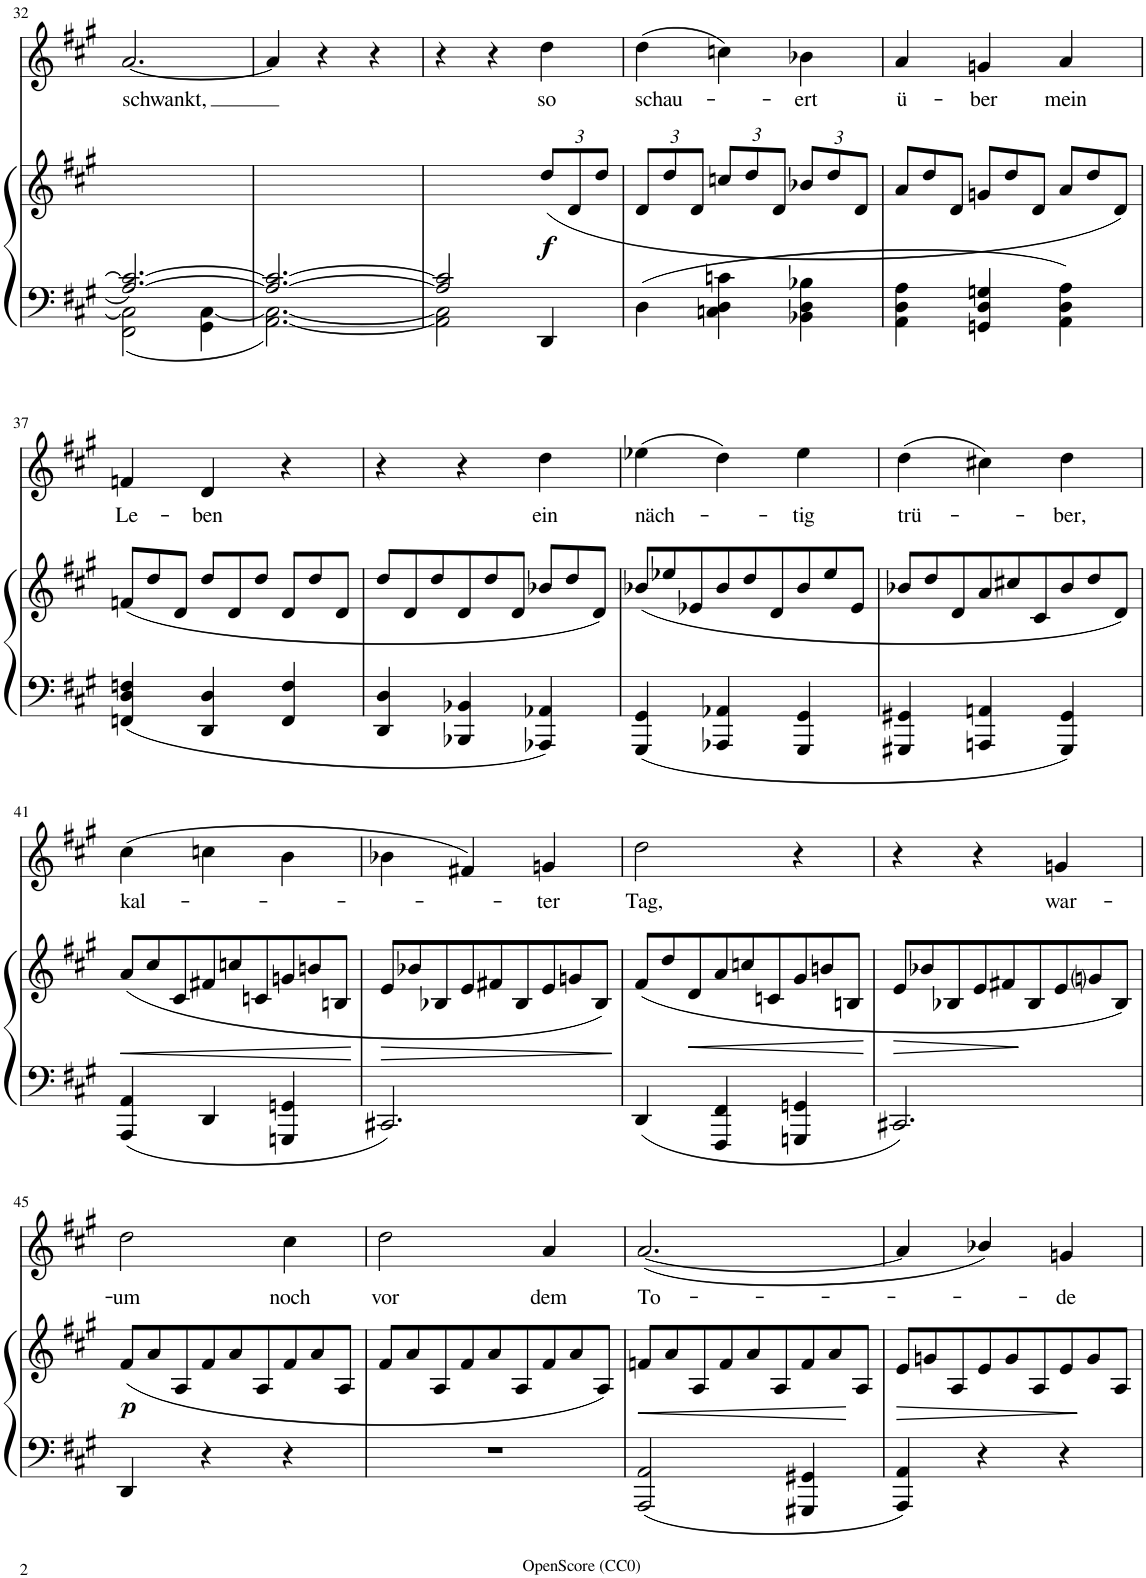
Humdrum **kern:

**kern	**kern	**dynam	**kern	**text
*part2	*part2	*part2	*part1	*part1
*staff3	*staff2	*staff2/3	*staff1	*staff1
*I"Pianoforte	*	*	*I"Singstimme Voice	*
*I'Pno	*	*	*	*
!!LO:PB:g=z
*clefF4	*clefG2	*	*clefG2	*
*k[f#c#g#]	*k[f#c#g#]	*	*k[f#c#g#]	*
*M3/4	*M3/4	*	*M3/4	*
=32	=32	=32	=32	=32
*^	*	*	*	*
!	!	!	!	!	!LO:LY:b
[>2.A/ 2.c#/_	2FF#\ 2C#\]	2.ryy	.	[2.a/	schwankt,
.	4GG#\ [<4C#\	.	.	.	.
=33	=33	=33	=33	=33	=33
2.A/_ 2.c#/_	[2.AA\ 2.C#\_	2.ryy	.	4a/]	.
.	.	.	.	4r	.
.	.	.	.	4r	.
=34	=34	=34	=34	=34	=34
2A/] 2c#/]	2AA\] 2C#\]	2ryy	.	4r	.
.	.	.	.	4r	.
*	*	*Xbrackettup	*	*	*
!	!	!	!LO:DY:b	!	!LO:LY:b
4ryy	4DD/	(<12dd/L	f	4dd\	so
.	.	12d/	.	.	.
.	.	12dd/J	.	.	.
*v	*v	*	*	*	*
=35	=35	=35	=35	=35
!	!	!	!	!LO:LY:b
4D\	12d/L	.	(>4dd\	schau-
.	12dd/	.	.	.
.	12d/J	.	.	.
4Cn\ 4D\ 4cn\	12ccn/L	.	4ccn\)	.
.	12dd/	.	.	.
.	12d/J	.	.	.
!	!	!	!	!LO:LY:b
4BB-X\ 4D\ 4B-X\	12b-X/L	.	4b-X\	-ert
.	12dd/	.	.	.
.	12d/J	.	.	.
=36	=36	=36	=36	=36
!	!	!	!	!LO:LY:b
4AA\ 4D\ 4A\	12a/L	.	4a/	ü-
.	12dd/	.	.	.
.	12d/J	.	.	.
!	!	!	!	!LO:LY:b
4GGn/ 4D/ 4Gn/	12gn/L	.	4gn/	-ber
.	12dd/	.	.	.
.	12d/J	.	.	.
!	!	!	!	!LO:LY:b
4AA\ 4D\ 4A\	12a/L	.	4a/	mein
.	12dd/	.	.	.
.	12d/J)	.	.	.
!!LO:LB:g=z
=37	=37	=37	=37	=37
!	!	!	!	!LO:LY:b
4FFn/ 4D/ 4Fn/	(<12fn/L	.	4fn/	Le-
.	12dd/	.	.	.
.	12d/J	.	.	.
!	!	!	!	!LO:LY:b
4DD/ 4D/	12dd/L	.	4d/	-ben
.	12d/	.	.	.
.	12dd/J	.	.	.
4FF/ 4F/	12d/L	.	4r	.
.	12dd/	.	.	.
.	12d/J	.	.	.
=38	=38	=38	=38	=38
*	*brackettup	*	*	*
4DD/ 4D/	12dd/L	.	4r	.
.	12d/	.	.	.
.	12dd/	.	.	.
4BBB-X/ 4BB-X/	12d/	.	4r	.
.	12dd/	.	.	.
.	12d/J	.	.	.
*	*Xbrackettup	*	*	*
!	!	!	!	!LO:LY:b
4AAA-X/ 4AA-X/	12b-X/L	.	4dd\	ein
.	12dd/	.	.	.
.	12d/J)	.	.	.
=39	=39	=39	=39	=39
*	*brackettup	*	*	*
!	!	!	!	!LO:LY:b
4GGG#/ 4GG#/	(<12b-X/L	.	(>4ee-X\	näch-
.	12ee-X/	.	.	.
.	12e-X/	.	.	.
4AAA-X/ 4AA-X/	12b-/	.	4dd\)	.
.	12dd/	.	.	.
.	12d/	.	.	.
!	!	!	!	!LO:LY:b
4GGG#/ 4GG#/	12b-/	.	4ee-\	-tig
.	12ee-/	.	.	.
.	12e-/J	.	.	.
=40	=40	=40	=40	=40
!	!	!	!	!LO:LY:b
4GGG#X/ 4GG#X/	12b-X/L	.	(>4dd\	trü-
.	12dd/	.	.	.
.	12d/	.	.	.
4AAAn/ 4AAn/	12a/	.	4cc#X\)	.
.	12cc#X/	.	.	.
.	12c#/	.	.	.
!	!	!	!	!LO:LY:b
4GGG#/ 4GG#/	12b-/	.	4dd\	-ber,
.	12dd/	.	.	.
.	12d/J)	.	.	.
!!LO:LB:g=z
=41	=41	=41	=41	=41
!	!	!LO:HP:b	!	!LO:LY:b
4AAA/ 4AA/	(<12a/L	<	(>4cc#\	kal-
.	12cc#/	.	.	.
.	12c#/	.	.	.
4DD/	12f#X/	.	4ccn\	.
.	12ccn/	.	.	.
.	12cn/	.	.	.
4GGGn/ 4GGn/	12gn/	.	4b\	.
.	12bn/	.	.	.
.	12Bn/J	.	.	.
.	.	[	.	.
=42	=42	=42	=42	=42
!	!	!LO:HP:b	!	!
2.CC#X/	12e/L	>	4b-X\	.
.	12b-X/	.	.	.
.	12B-X/	.	.	.
.	12e/	.	4f#X/)	.
.	12f#X/	.	.	.
.	12B-/	.	.	.
!	!	!	!	!LO:LY:b
.	12e/	.	4gn/	-ter
.	12gn/	.	.	.
.	12B-/J)	.	.	.
.	.	]	.	.
=43	=43	=43	=43	=43
!	!	!	!	!LO:LY:b
4DD/	(<12f#/L	.	2dd\	Tag,
.	12dd/	.	.	.
!	!	!LO:HP:b	!	!
.	12d/	<	.	.
4FFF#/ 4FF#/	12a/	.	.	.
.	12ccn/	.	.	.
.	12cn/	.	.	.
4GGGn/ 4GGn/	12g#/	.	4r	.
.	12bn/	.	.	.
.	12Bn/J	.	.	.
.	.	[	.	.
=44	=44	=44	=44	=44
!	!	!LO:HP:b	!	!
2.CC#X/	12e/L	>	4r	.
.	12b-X/	.	.	.
.	12B-X/	.	.	.
.	12e/	.	4r	.
.	12f#X/	.	.	.
.	12B-/	]	.	.
!	!	!	!	!LO:LY:b
.	12e/	.	4gn/	war-
.	12gni/	.	.	.
.	12B-/J)	.	.	.
!!LO:LB:g=z
=45	=45	=45	=45	=45
!	!	!LO:DY:b	!	!LO:LY:b
4DD/	(<12f#/L	p	2dd\	-um
.	12a/	.	.	.
.	12A/	.	.	.
4r	12f#/	.	.	.
.	12a/	.	.	.
.	12A/	.	.	.
!	!	!	!	!LO:LY:b
4r	12f#/	.	4cc#\	noch
.	12a/	.	.	.
.	12A/J	.	.	.
=46	=46	=46	=46	=46
!	!	!	!	!LO:LY:b
2.r	12f#/L	.	2dd\	vor
.	12a/	.	.	.
.	12A/	.	.	.
.	12f#/	.	.	.
.	12a/	.	.	.
.	12A/	.	.	.
!	!	!	!	!LO:LY:b
.	12f#/	.	4a/	dem
.	12a/	.	.	.
.	12A/J)	.	.	.
=47	=47	=47	=47	=47
!	!	!LO:HP:b	!	!LO:LY:b
2AAA/ 2AA/	12fn/L	<	(<[2.a/	To-
.	12a/	.	.	.
.	12A/	.	.	.
.	12f/	.	.	.
.	12a/	.	.	.
.	12A/	.	.	.
4GGG#X/ 4GG#X/	12f/	.	.	.
.	12a/	.	.	.
.	12A/J	[	.	.
=48	=48	=48	=48	=48
!	!	!LO:HP:b	!	!
4AAA/ 4AA/	12e/L	>	4a/]	.
.	12gn/	.	.	.
.	12A/	.	.	.
4r	12e/	.	4b-X/)	.
.	12g/	.	.	.
.	12A/	.	.	.
!	!	!	!	!LO:LY:b
4r	12e/	.	4gn/	-de
.	12g/	]	.	.
.	12A/J	.	.	.
=	=	=	=	=
*-	*-	*-	*-	*-
